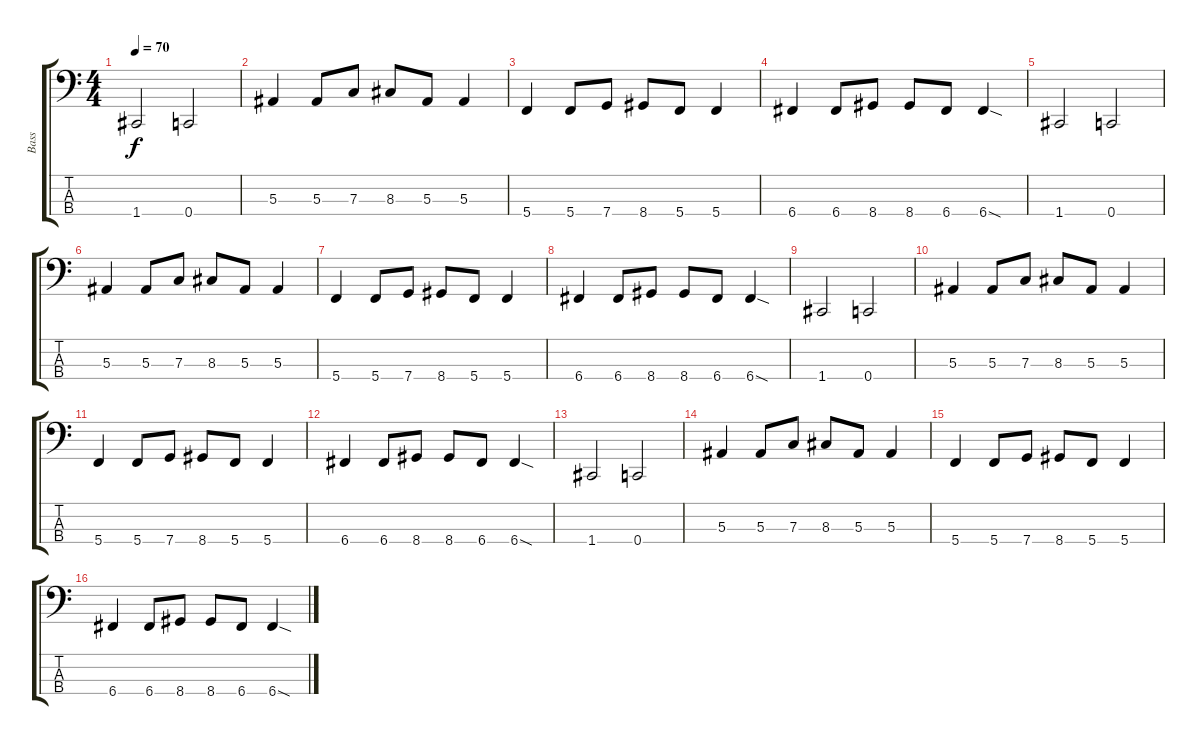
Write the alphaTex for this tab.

\track ("Bass" "Bass") {instrument electricbasspick}
\staff {score tabs}
\tuning (Eb2 Bb1 F1 C1) {hide}
\ts (4 4)
\tempo 70
\clef f4
\ks c
1.4.2{dy f} 0.4.2 |
5.3.4 5.3.8 7.3.8 8.3.8 5.3.8 5.3.4 |
5.4.4 5.4.8 7.4.8 8.4.8 5.4.8 5.4.4 |
6.4.4 6.4.8 8.4.8 8.4.8 6.4.8 6.4{sod}.4 |
1.4.2{volume 10} 0.4.2 |
5.3.4 5.3.8 7.3.8 8.3.8 5.3.8 5.3.4 |
5.4.4 5.4.8 7.4.8 8.4.8 5.4.8 5.4.4 |
6.4.4 6.4.8 8.4.8 8.4.8 6.4.8 6.4{sod}.4 |
1.4.2{volume 8} 0.4.2 |
5.3.4 5.3.8 7.3.8 8.3.8 5.3.8 5.3.4 |
5.4.4 5.4.8 7.4.8 8.4.8 5.4.8 5.4.4 |
6.4.4 6.4.8 8.4.8 8.4.8 6.4.8 6.4{sod}.4 |
1.4.2{volume 6} 0.4.2 |
5.3.4 5.3.8 7.3.8 8.3.8 5.3.8 5.3.4 |
5.4.4 5.4.8 7.4.8 8.4.8 5.4.8 5.4.4 |
6.4.4 6.4.8 8.4.8 8.4.8 6.4.8 6.4{sod}.4
